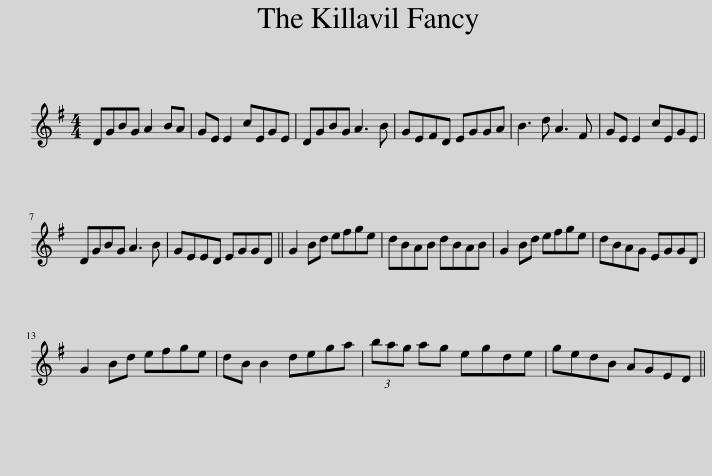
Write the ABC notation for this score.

X:1
L:1/8
M:4/4
I:linebreak $
K:G
V:1 treble
V:1
 DGBG A2 BA | GE E2 cEGE | DGBG A3 B | GEFD EGGA | B3 d A3 F | %5
 GE E2 cEGE |$ DGBG A3 B | GEED EGGD || G2 Bd efge | dBAB dBAB | %10
 G2 Bd efge | dBAG EGGD |$ G2 Bd efge | dB B2 dega | (3bag ag egde | %15
 gedB AGED || %16
